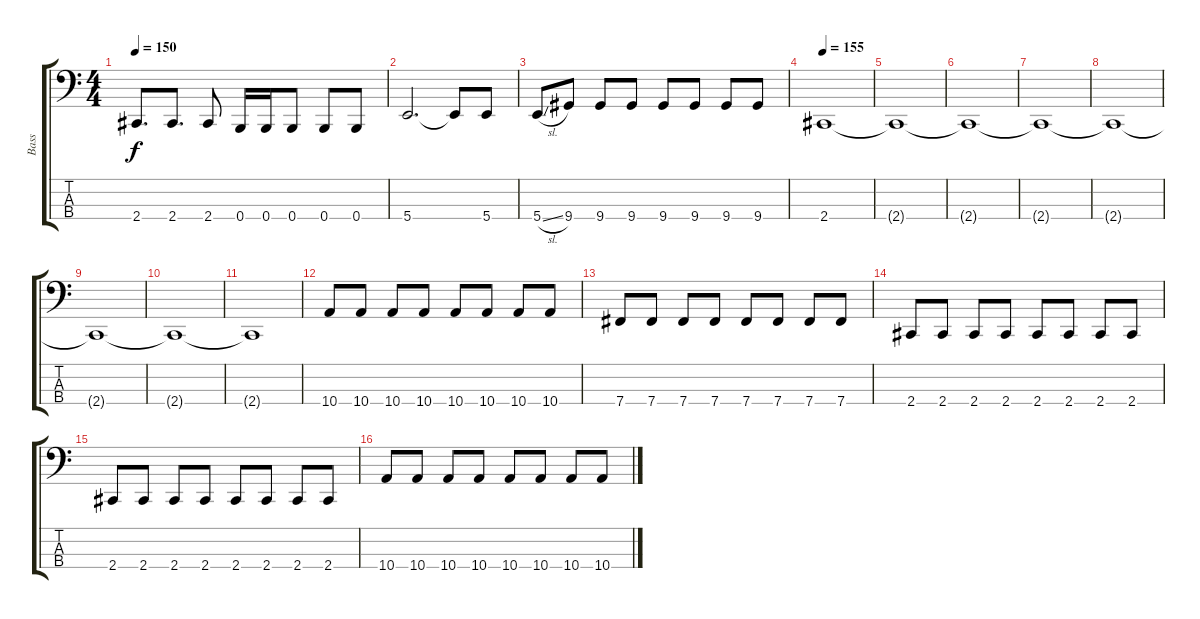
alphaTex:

\track ("Bass" "Bass") {instrument electricbasspick}
\staff {score tabs}
\tuning (E2 B1 Gb1 B0) {hide}
\ts (4 4)
\tempo 150
\clef f4
\ks c
2.4.8{d dy f} 2.4.8{d} 2.4.8 0.4.16 0.4.16 0.4.8 0.4.8 0.4.8 |
5.4.2{d} 5.4{t}.8 5.4.8 |
5.4{sl}.8 9.4.8 9.4.8 9.4.8 9.4.8 9.4.8 9.4.8 9.4.8 |
\tempo 155
2.4.1 |
2.4{t}.1 |
2.4{t}.1 |
2.4{t}.1 |
2.4{t}.1 |
2.4{t}.1 |
2.4{t}.1 |
2.4{t}.1 |
10.4.8 10.4.8 10.4.8 10.4.8 10.4.8 10.4.8 10.4.8 10.4.8 |
7.4.8 7.4.8 7.4.8 7.4.8 7.4.8 7.4.8 7.4.8 7.4.8 |
2.4.8 2.4.8 2.4.8 2.4.8 2.4.8 2.4.8 2.4.8 2.4.8 |
2.4.8 2.4.8 2.4.8 2.4.8 2.4.8 2.4.8 2.4.8 2.4.8 |
10.4.8 10.4.8 10.4.8 10.4.8 10.4.8 10.4.8 10.4.8 10.4.8
